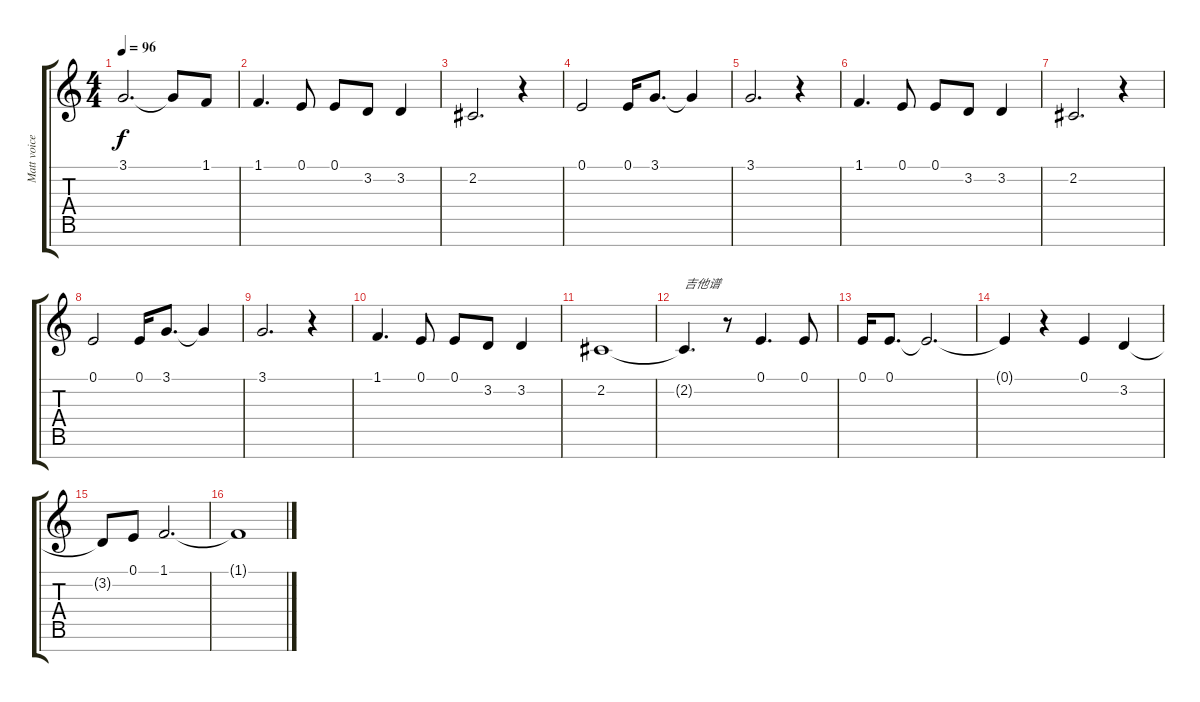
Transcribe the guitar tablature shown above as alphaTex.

\track ("Matt voice" "Matt voice") {instrument violin}
\staff {score tabs}
\tuning (E4 B3 G3 D3 A2 E2 B1) {hide}
\ts (4 4)
\tempo 96
\clef g2
\ks c
3.1.2{d dy f} 3.1{t}.8 1.1.8 |
1.1.4{d} 0.1.8 0.1.8 3.2.8 3.2.4 |
2.2.2{d} r.4 |
0.1.2 0.1.16 3.1.8{d} 3.1{t}.4 |
3.1.2{d} r.4 |
1.1.4{d} 0.1.8 0.1.8 3.2.8 3.2.4 |
2.2.2{d} r.4 |
0.1.2 0.1.16 3.1.8{d} 3.1{t}.4 |
3.1.2{d} r.4 |
1.1.4{d} 0.1.8 0.1.8 3.2.8 3.2.4 |
2.2.1 |
2.2{t}.4{d txt "吉他谱"} r.8 0.1.4{d} 0.1.8 |
0.1.16 0.1.8{d} 0.1{t}.2{d} |
0.1{t}.4 r.4 0.1.4 3.2.4 |
3.2{t}.8 0.1.8 1.1.2{d} |
1.1{t}.1
